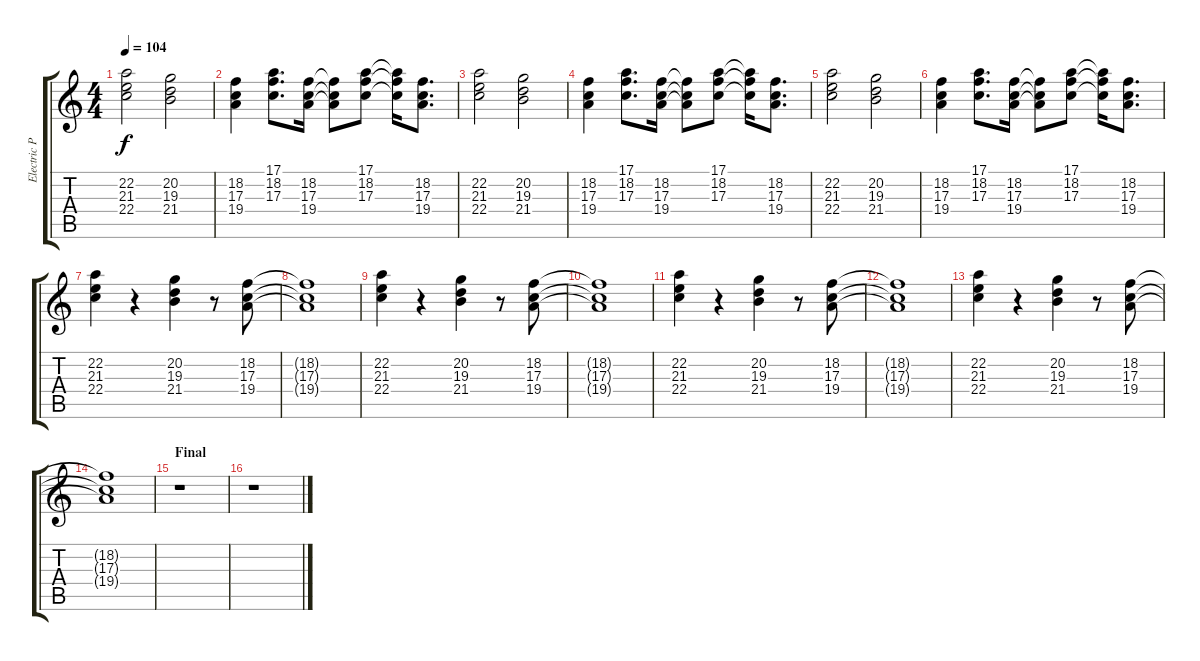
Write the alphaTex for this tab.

\track ("Electric Piano" "Electric P") {instrument electricpiano1}
\staff {score tabs}
\tuning (E4 B3 G3 D3 A2 E2) {hide}
\ts (4 4)
\tempo 104
\clef g2
\ks c
(22.2 21.3 22.4).2{dy f} (20.2 19.3 21.4).2 |
(18.2 17.3 19.4).4 (17.1 18.2 17.3).8{d} (18.2 17.3 19.4).16 (18.2{t} 17.3{t} 19.4{t}).8 (17.1 18.2 17.3).8 (17.1{t} 18.2{t} 17.3{t}).16 (18.2 17.3 19.4).8{d} |
(22.2 21.3 22.4).2 (20.2 19.3 21.4).2 |
(18.2 17.3 19.4).4 (17.1 18.2 17.3).8{d} (18.2 17.3 19.4).16 (18.2{t} 17.3{t} 19.4{t}).8 (17.1 18.2 17.3).8 (17.1{t} 18.2{t} 17.3{t}).16 (18.2 17.3 19.4).8{d} |
(22.2 21.3 22.4).2 (20.2 19.3 21.4).2 |
(18.2 17.3 19.4).4 (17.1 18.2 17.3).8{d} (18.2 17.3 19.4).16 (18.2{t} 17.3{t} 19.4{t}).8 (17.1 18.2 17.3).8 (17.1{t} 18.2{t} 17.3{t}).16 (18.2 17.3 19.4).8{d} |
(22.2 21.3 22.4).4 r.4 (20.2 19.3 21.4).4 r.8 (18.2 17.3 19.4).8 |
(18.2{t} 17.3{t} 19.4{t}).1 |
(22.2 21.3 22.4).4 r.4 (20.2 19.3 21.4).4 r.8 (18.2 17.3 19.4).8 |
(18.2{t} 17.3{t} 19.4{t}).1 |
(22.2 21.3 22.4).4 r.4 (20.2 19.3 21.4).4 r.8 (18.2 17.3 19.4).8 |
(18.2{t} 17.3{t} 19.4{t}).1 |
(22.2 21.3 22.4).4 r.4 (20.2 19.3 21.4).4 r.8 (18.2 17.3 19.4).8 |
(18.2{t} 17.3{t} 19.4{t}).1 |
\section ("" "Final")
r.1 |
r.1
